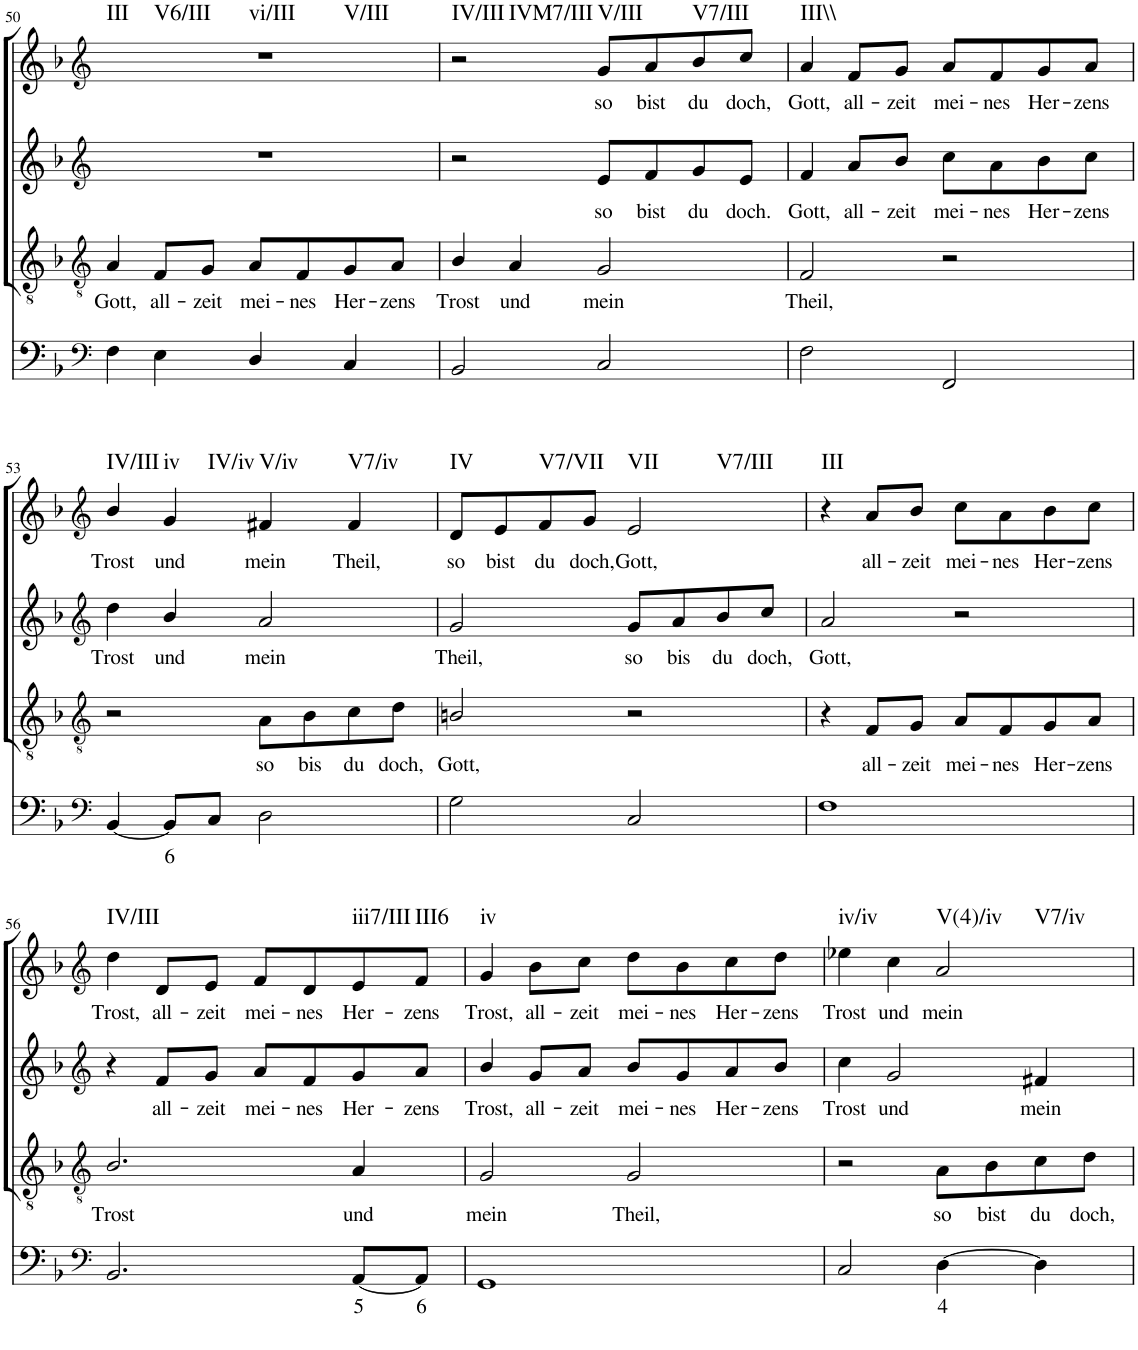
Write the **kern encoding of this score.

**kern	**text	**kern	**text	**kern	**text	**kern	**text	**harte
*part4	*part4	*part3	*part3	*part2	*part2	*part1	*part1	*part1
*staff4	*staff4	*staff3	*staff3	*staff2	*staff2	*staff1	*staff1	*
*I"Continuo	*	*I"Tenor	*	*I"Soprano II	*	*I"Soprano I	*	*
!!LO:PB:g=z
*clefF4	*	*clefGv2	*	*clefG2	*	*clefG2	*	*
*k[b-]	*	*k[b-]	*	*k[b-]	*	*k[b-]	*	*
=50	=50	=50	=50	=50	=50	=50	=50	=50
!	!	!	!LO:LY:b	!	!	!	!	!LO:H:n=1:kt=III
!	!	!	!	!	!	!	!	!LO:H:n=2:kt=V6/III
!	!	!	!	!	!	!	!	!LO:H:n=3:kt=vi/III
!	!	!	!	!	!	!	!	!LO:H:n=4:kt=V/III
4F\	.	4A/	Gott,	1r	.	1r	.	N N N N
!	!	!	!LO:LY:b	!	!	!	!	!
4E\	.	8F/L	all-	.	.	.	.	.
!	!	!	!LO:LY:b	!	!	!	!	!
.	.	8G/J	zeit	.	.	.	.	.
!	!	!	!LO:LY:b	!	!	!	!	!
4D/	.	8A/L	mei-	.	.	.	.	.
!	!	!	!LO:LY:b	!	!	!	!	!
.	.	8F/	nes	.	.	.	.	.
!	!	!	!LO:LY:b	!	!	!	!	!
4C/	.	8G/	Her-	.	.	.	.	.
!	!	!	!LO:LY:b	!	!	!	!	!
.	.	8A/J	zens	.	.	.	.	.
=51	=51	=51	=51	=51	=51	=51	=51	=51
!	!	!	!LO:LY:b	!	!	!	!	!LO:H:n=1:kt=IV/III
!	!	!	!	!	!	!	!	!LO:H:n=2:kt=IVM7/III
2BB-/	.	4B-/	Trost	2r	.	2r	.	N N
!	!	!	!LO:LY:b	!	!	!	!	!
.	.	4A/	und	.	.	.	.	.
!	!	!	!LO:LY:b	!	!LO:LY:b	!	!LO:LY:b	!LO:H:kt=V/III
2C/	.	2G/	mein	8e/L	so	8g/L	so	N
!	!	!	!	!	!LO:LY:b	!	!LO:LY:b	!
.	.	.	.	8f/	bist	8a/	bist	.
!	!	!	!	!	!LO:LY:b	!	!LO:LY:b	!LO:H:kt=V7/III
.	.	.	.	8g/	du	8b-/	du	N
!	!	!	!	!	!LO:LY:b	!	!LO:LY:b	!
.	.	.	.	8e/J	doch.	8cc/J	doch,	.
=52	=52	=52	=52	=52	=52	=52	=52	=52
!	!	!	!LO:LY:b	!	!LO:LY:b	!	!LO:LY:b	!LO:H:kt=III\\
2F\	.	2F/	Theil,	4f/	Gott,	4a/	Gott,	N
!	!	!	!	!	!LO:LY:b	!	!LO:LY:b	!
.	.	.	.	8a/L	all-	8f/L	all-	.
!	!	!	!	!	!LO:LY:b	!	!LO:LY:b	!
.	.	.	.	8b-/J	zeit	8g/J	zeit	.
!	!	!	!	!	!LO:LY:b	!	!LO:LY:b	!
2FF/	.	2r	.	8cc\L	mei-	8a/L	mei-	.
!	!	!	!	!	!LO:LY:b	!	!LO:LY:b	!
.	.	.	.	8a\	nes	8f/	nes	.
!	!	!	!	!	!LO:LY:b	!	!LO:LY:b	!
.	.	.	.	8b-\	Her-	8g/	Her-	.
!	!	!	!	!	!LO:LY:b	!	!LO:LY:b	!
.	.	.	.	8cc\J	zens	8a/J	zens	.
!!LO:LB:g=z
=53	=53	=53	=53	=53	=53	=53	=53	=53
*clefF4	*	*clefGv2	*	*clefG2	*	*clefG2	*	*
!	!	!	!	!	!LO:LY:b	!	!LO:LY:b	!LO:H:kt=IV/III
[4BB-/	.	2r	.	4dd\	Trost	4b-/	Trost	N
!	!LO:LY:b	!	!	!	!LO:LY:b	!	!LO:LY:b	!LO:H:n=1:kt=iv
!	!	!	!	!	!	!	!	!LO:H:n=2:kt=IV/iv
8BB-/L]	6	.	.	4b-/	und	4g/	und	N N
8C/J	.	.	.	.	.	.	.	.
!	!	!	!LO:LY:b	!	!LO:LY:b	!	!LO:LY:b	!LO:H:kt=V/iv
2D\	.	8A\L	so	2a/	mein	4f#X/	mein	N
!	!	!	!LO:LY:b	!	!	!	!	!
.	.	8B-\	bis	.	.	.	.	.
!	!	!	!LO:LY:b	!	!	!	!LO:LY:b	!LO:H:kt=V7/iv
.	.	8c\	du	.	.	4f#/	Theil,	N
!	!	!	!LO:LY:b	!	!	!	!	!
.	.	8d\J	doch,	.	.	.	.	.
=54	=54	=54	=54	=54	=54	=54	=54	=54
!	!	!	!LO:LY:b	!	!LO:LY:b	!	!LO:LY:b	!LO:H:kt=IV
2G\	.	2Bn/	Gott,	2g/	Theil,	8d/L	so	N
!	!	!	!	!	!	!	!LO:LY:b	!
.	.	.	.	.	.	8e/	bist	.
!	!	!	!	!	!	!	!LO:LY:b	!LO:H:kt=V7/VII
.	.	.	.	.	.	8f/	du	N
!	!	!	!	!	!	!	!LO:LY:b	!
.	.	.	.	.	.	8g/J	doch,	.
!	!	!	!	!	!LO:LY:b	!	!LO:LY:b	!LO:H:n=1:kt=VII
!	!	!	!	!	!	!	!	!LO:H:n=2:kt=V7/III
2C/	.	2r	.	8g/L	so	2e/	Gott,	N N
!	!	!	!	!	!LO:LY:b	!	!	!
.	.	.	.	8a/	bis	.	.	.
!	!	!	!	!	!LO:LY:b	!	!	!
.	.	.	.	8b-/	du	.	.	.
!	!	!	!	!	!LO:LY:b	!	!	!
.	.	.	.	8cc/J	doch,	.	.	.
=55	=55	=55	=55	=55	=55	=55	=55	=55
!	!	!	!	!	!LO:LY:b	!	!	!LO:H:kt=III
1F	.	4r	.	2a/	Gott,	4r	.	N
!	!	!	!LO:LY:b	!	!	!	!LO:LY:b	!
.	.	8F/L	all-	.	.	8a/L	all-	.
!	!	!	!LO:LY:b	!	!	!	!LO:LY:b	!
.	.	8G/J	zeit	.	.	8b-/J	zeit	.
!	!	!	!LO:LY:b	!	!	!	!LO:LY:b	!
.	.	8A/L	mei-	2r	.	8cc\L	mei-	.
!	!	!	!LO:LY:b	!	!	!	!LO:LY:b	!
.	.	8F/	nes	.	.	8a\	nes	.
!	!	!	!LO:LY:b	!	!	!	!LO:LY:b	!
.	.	8G/	Her-	.	.	8b-\	Her-	.
!	!	!	!LO:LY:b	!	!	!	!LO:LY:b	!
.	.	8A/J	zens	.	.	8cc\J	zens	.
!!LO:LB:g=z
=56	=56	=56	=56	=56	=56	=56	=56	=56
*clefF4	*	*clefGv2	*	*clefG2	*	*clefG2	*	*
!	!	!	!LO:LY:b	!	!	!	!LO:LY:b	!LO:H:kt=IV/III
2.BB-/	.	2.B-/	Trost	4r	.	4dd\	Trost,	N
!	!	!	!	!	!LO:LY:b	!	!LO:LY:b	!
.	.	.	.	8f/L	all-	8d/L	all-	.
!	!	!	!	!	!LO:LY:b	!	!LO:LY:b	!
.	.	.	.	8g/J	zeit	8e/J	zeit	.
!	!	!	!	!	!LO:LY:b	!	!LO:LY:b	!
.	.	.	.	8a/L	mei-	8f/L	mei-	.
!	!	!	!	!	!LO:LY:b	!	!LO:LY:b	!
.	.	.	.	8f/	nes	8d/	nes	.
!	!LO:LY:b	!	!LO:LY:b	!	!LO:LY:b	!	!LO:LY:b	!LO:H:kt=iii7/III
[8AA/L	5	4A/	und	8g/	Her-	8e/	Her-	N
!	!LO:LY:b	!	!	!	!LO:LY:b	!	!LO:LY:b	!LO:H:kt=III6
8AA/J]	6	.	.	8a/J	zens	8f/J	zens	N
=57	=57	=57	=57	=57	=57	=57	=57	=57
!	!	!	!LO:LY:b	!	!LO:LY:b	!	!LO:LY:b	!LO:H:kt=iv
1GG	.	2G/	mein	4b-/	Trost,	4g/	Trost,	N
!	!	!	!	!	!LO:LY:b	!	!LO:LY:b	!
.	.	.	.	8g/L	all-	8b-\L	all-	.
!	!	!	!	!	!LO:LY:b	!	!LO:LY:b	!
.	.	.	.	8a/J	zeit	8cc\J	zeit	.
!	!	!	!LO:LY:b	!	!LO:LY:b	!	!LO:LY:b	!
.	.	2G/	Theil,	8b-/L	mei-	8dd\L	mei-	.
!	!	!	!	!	!LO:LY:b	!	!LO:LY:b	!
.	.	.	.	8g/	nes	8b-\	nes	.
!	!	!	!	!	!LO:LY:b	!	!LO:LY:b	!
.	.	.	.	8a/	Her-	8cc\	Her-	.
!	!	!	!	!	!LO:LY:b	!	!LO:LY:b	!
.	.	.	.	8b-/J	zens	8dd\J	zens	.
=58	=58	=58	=58	=58	=58	=58	=58	=58
!	!	!	!	!	!LO:LY:b	!	!LO:LY:b	!LO:H:kt=iv/iv
2C/	.	2r	.	4cc\	Trost	4ee-X\	Trost	N
!	!	!	!	!	!LO:LY:b	!	!LO:LY:b	!
.	.	.	.	2g/	und	4cc\	und	.
!	!LO:LY:b	!	!LO:LY:b	!	!	!	!LO:LY:b	!LO:H:n=1:kt=V(4)/iv
!	!	!	!	!	!	!	!	!LO:H:n=2:kt=V7/iv
[4D\	4	8A\L	so	.	.	2a/	mein	N N
!	!	!	!LO:LY:b	!	!	!	!	!
.	.	8B-\	bist	.	.	.	.	.
!	!	!	!LO:LY:b	!	!LO:LY:b	!	!	!
4D\]	.	8c\	du	4f#X/	mein	.	.	.
!	!	!	!LO:LY:b	!	!	!	!	!
.	.	8d\J	doch,	.	.	.	.	.
=	=	=	=	=	=	=	=	=
*-	*-	*-	*-	*-	*-	*-	*-	*-
